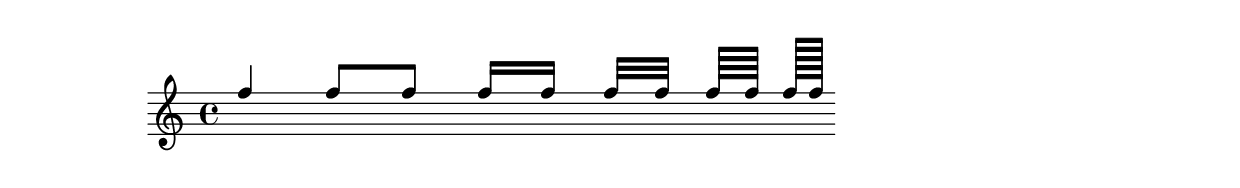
\version "2.16.0"

\header{
  texidoc="Beams in unnatural direction, have shortened stems, but do not look too short."
}
\layout{ ragged-right = ##t }


\relative c'{
  \stemUp
  f'4  f8[ f]  f16[ f]  f32[ f]  f64[ f]  f128[ f] 
}
